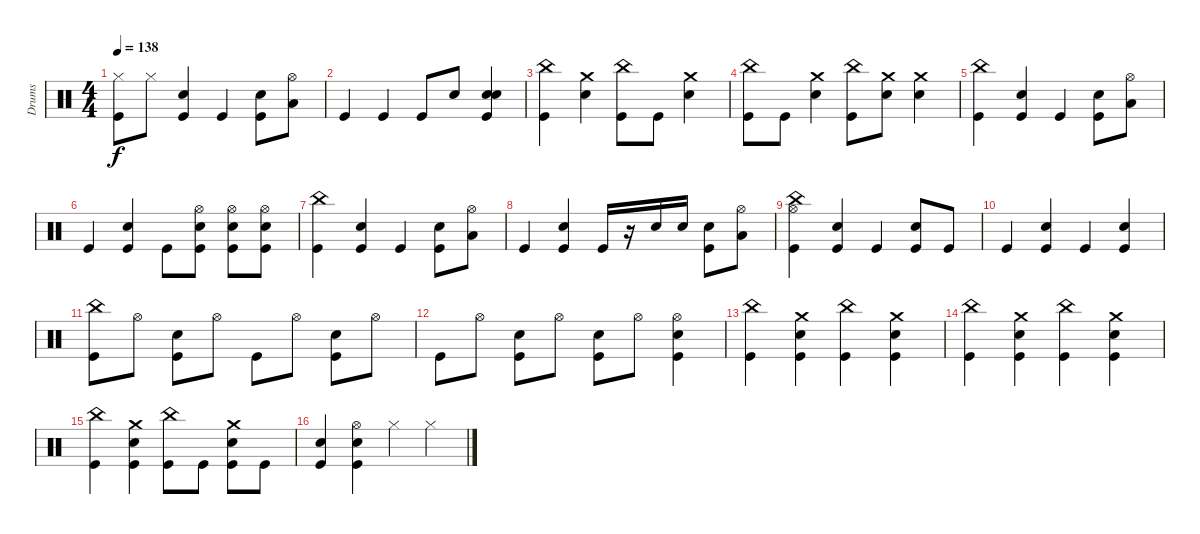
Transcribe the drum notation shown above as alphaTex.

\track ("Drums" "Drums") {instrument percussion}
\staff {score}
\articulation defaults
\ts (4 4)
\tempo 138
\clef neutral
\ks c
("Hi-Hat (closed)" "Kick (hit)").8{dy f} "Hi-Hat (closed)".8 ("Snare (hit) 2" "Kick (hit)").4 "Kick (hit)".4 ("Snare (hit) 2" "Kick (hit)").8 ("Hi-Hat (open)" "Low Tom (hit)").8 |
"Kick (hit)".4 "Kick (hit)".4 "Kick (hit)".8 "Snare (hit) 2".8 ("Snare (hit) 2" "Snare (hit) 2" "Kick (hit)").4 |
("China (hit)" "Kick (hit)").4 ("Crash medium (hit)" "Snare (hit) 2").4 ("China (hit)" "Kick (hit)").8 "Kick (hit)".8 ("Crash medium (hit)" "Snare (hit) 2").4 |
("China (hit)" "Kick (hit)").8 "Kick (hit)".8 ("Crash medium (hit)" "Snare (hit) 2").4 ("China (hit)" "Kick (hit)").8 ("Crash medium (hit)" "Snare (hit) 2").8 ("Crash medium (hit)" "Snare (hit) 2").4 |
("China (hit)" "Kick (hit)").4 ("Snare (hit) 2" "Kick (hit)").4 "Kick (hit)".4 ("Snare (hit) 2" "Kick (hit)").8 ("Hi-Hat (open)" "Low Tom (hit)").8 |
"Kick (hit)".4 ("Snare (hit) 2" "Kick (hit)").4 "Kick (hit)".8 ("Hi-Hat (open)" "Snare (hit) 2" "Kick (hit)").8 ("Hi-Hat (open)" "Snare (hit) 2" "Kick (hit)").8 ("Hi-Hat (open)" "Snare (hit) 2" "Kick (hit)").8 |
("China (hit)" "Kick (hit)").4 ("Snare (hit) 2" "Kick (hit)").4 "Kick (hit)".4 ("Snare (hit) 2" "Kick (hit)").8 ("Hi-Hat (open)" "Low Tom (hit)").8 |
"Kick (hit)".4 ("Snare (hit) 2" "Kick (hit)").4 "Kick (hit)".16 r.16 "Snare (hit) 2".16 "Snare (hit) 2".16 ("Snare (hit) 2" "Kick (hit)").8 ("Hi-Hat (open)" "Low Tom (hit)").8 |
("China (hit)" "Hi-Hat (open)" "Kick (hit)").4 ("Snare (hit) 2" "Kick (hit)").4 "Kick (hit)".4 ("Snare (hit) 2" "Kick (hit)").8 "Kick (hit)".8 |
"Kick (hit)".4 ("Snare (hit) 2" "Kick (hit)").4 "Kick (hit)".4 ("Snare (hit) 2" "Kick (hit)").4 |
("China (hit)" "Kick (hit)").8 "Hi-Hat (open)".8 ("Snare (hit) 2" "Kick (hit)").8 "Hi-Hat (open)".8 "Kick (hit)".8 "Hi-Hat (open)".8 ("Snare (hit) 2" "Kick (hit)").8 "Hi-Hat (open)".8 |
"Kick (hit)".8 "Hi-Hat (open)".8 ("Snare (hit) 2" "Kick (hit)").8 "Hi-Hat (open)".8 ("Snare (hit) 2" "Kick (hit)").8 "Hi-Hat (open)".8 ("Hi-Hat (open)" "Snare (hit) 2" "Kick (hit)").4 |
("China (hit)" "Kick (hit)").4 ("Crash medium (hit)" "Snare (hit) 2" "Kick (hit)").4 ("China (hit)" "Kick (hit)").4 ("Crash medium (hit)" "Snare (hit) 2" "Kick (hit)").4 |
("China (hit)" "Kick (hit)").4 ("Crash medium (hit)" "Snare (hit) 2" "Kick (hit)").4 ("China (hit)" "Kick (hit)").4 ("Crash medium (hit)" "Snare (hit) 2" "Kick (hit)").4 |
("China (hit)" "Kick (hit)").4 ("Crash medium (hit)" "Snare (hit) 2" "Kick (hit)").4 ("China (hit)" "Kick (hit)").8 "Kick (hit)".8 ("Crash medium (hit)" "Snare (hit) 2" "Kick (hit)").8 "Kick (hit)".8 |
("Snare (hit) 2" "Kick (hit)").4 ("Hi-Hat (open)" "Snare (hit) 2" "Kick (hit)").4 "Hi-Hat (closed)".4 "Hi-Hat (closed)".4
